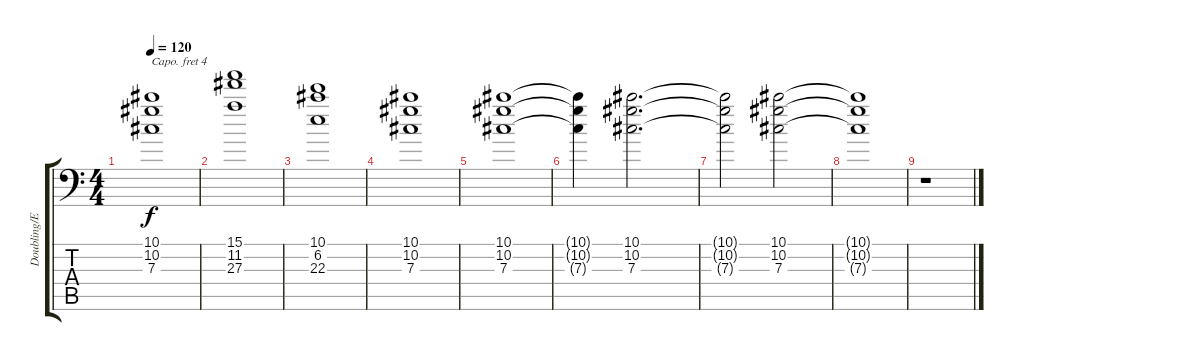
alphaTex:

\track ("Doubling/Extras" "Doubling/E") {instrument distortionguitar}
\staff {score tabs}
\capo 4
\tuning (B3 Gb3 D3 A2 E2 A1) {hide}
\ts (4 4)
\tempo 120
\clef f4
\ks c
(10.1 10.2 7.3).1{dy f} |
(15.1 11.2 27.3).1 |
(10.1 6.2 22.3).1 |
(10.1 10.2 7.3).1 |
(10.1 10.2 7.3).1 |
(10.1{t} 10.2{t} 7.3{t}).4 (10.1 10.2 7.3).2{d} |
(10.1{t} 10.2{t} 7.3{t}).2 (10.1 10.2 7.3).2 |
(10.1{t} 10.2{t} 7.3{t}).1 |
r.1
